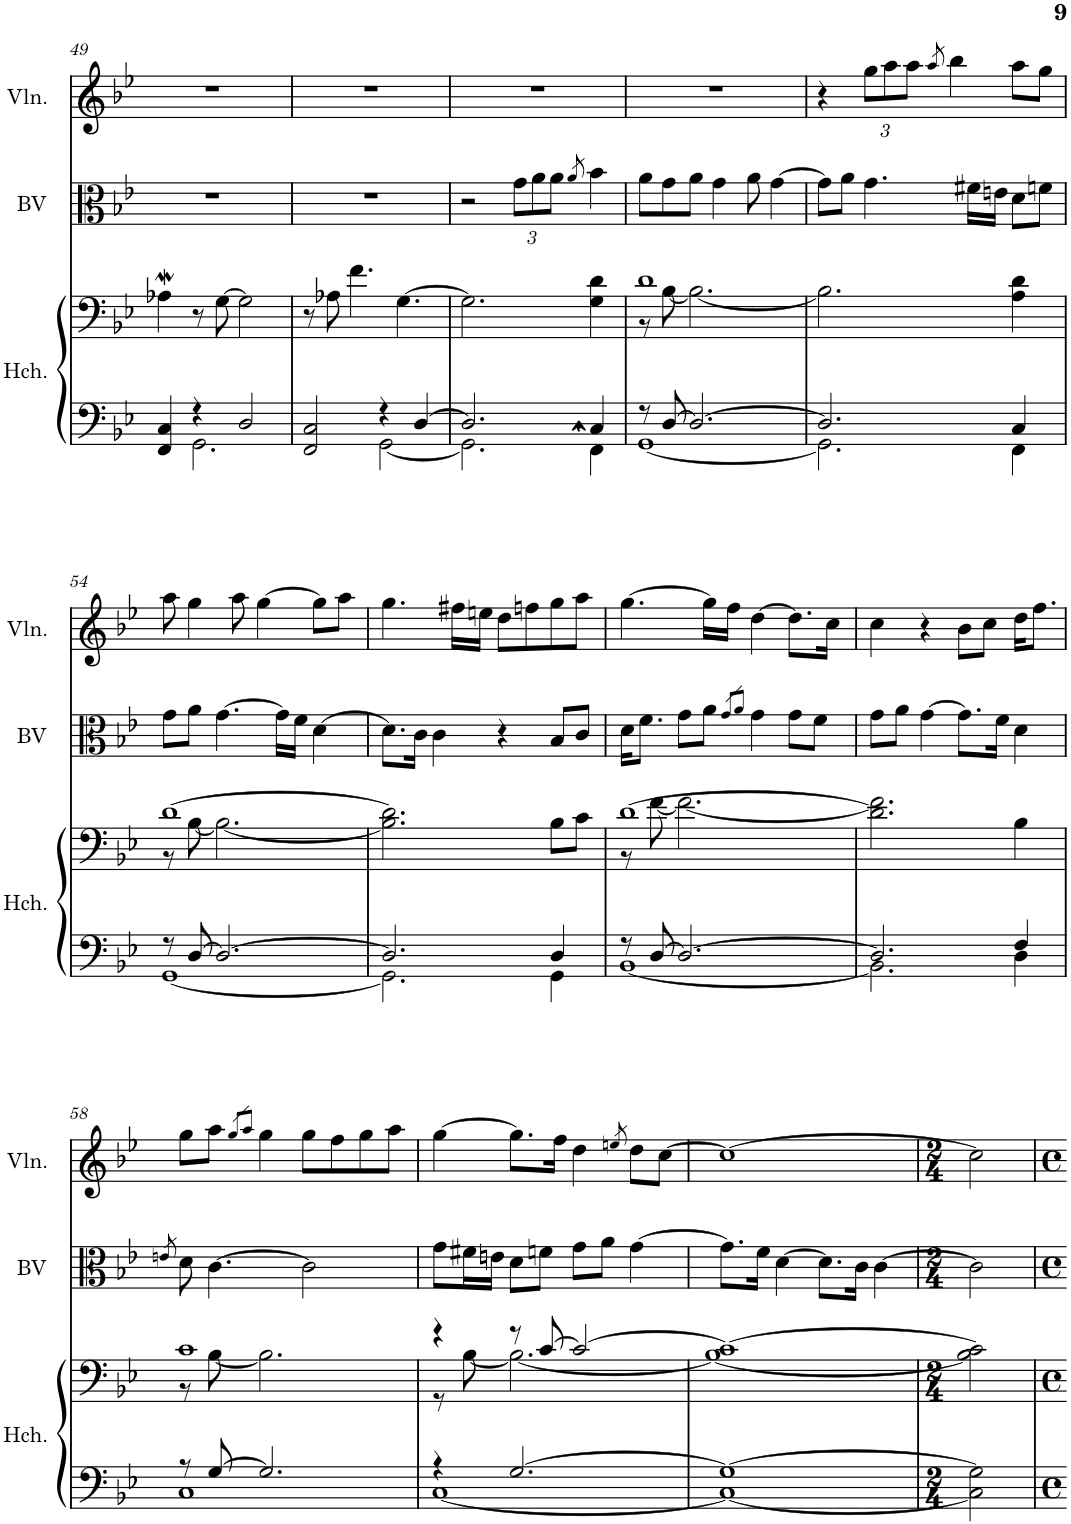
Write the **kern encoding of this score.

**kern	**kern	**kern	**kern
*part3	*part3	*part2	*part1
*staff4	*staff3	*staff2	*staff1
*I"Harpsichord	*	*I"Bass Viol	*I"Violin
*I'Hch.	*	*I'BV	*I'Vln.
!!LO:PB:g=z
*clefF4	*clefF4	*clefC3	*clefG2
*k[b-e-]	*k[b-e-]	*k[b-e-]	*k[b-e-]
*M4/4	*M4/4	*M4/4	*M4/4
*met(c)	*met(c)	*met(c)	*met(c)
=49	=49	=49	=49
*^	*	*	*
4ryy	4FF/ 4C/	4A-Xw\	1r	1r
2.GG\	4r	8r	.	.
.	.	[8G\	.	.
.	2D/	2G\]	.	.
=50	=50	=50	=50	=50
2ryy	2FF/ 2C/	8r	1r	1r
.	.	8A-X\	.	.
.	.	4.f\	.	.
[2GG\	4r	.	.	.
.	.	[4.G\	.	.
.	[4D/	.	.	.
=51	=51	=51	=51	=51
2.GG\]	2.D/]	2.G\]	2r	1r
*	*	*	*Xbrackettup	*
.	.	.	12g\L	.
.	.	.	12a\	.
.	.	.	12a\J	.
.	.	.	8qa/	.
4FF\	4C/	4G\ 4d\	4b-\	.
=52	=52	=52	=52	=52
*	*	*^	*	*
[1GG	8r	1d	8r	8a\L	1r
.	[8D/	.	[8B-\	8g\	.
.	2.D/_	.	2.B-\_	8a\J	.
.	.	.	.	4g\	.
.	.	.	.	8a\	.
.	.	.	.	[4g\	.
*	*	*v	*v	*	*
=53	=53	=53	=53	=53
2.GG\]	2.D/]	2.B-\]	8g\L]	4r
.	.	.	8a\J	.
*	*	*	*	*Xbrackettup
.	.	.	4.g\	12gg\L
.	.	.	.	12aa\
.	.	.	.	12aa\J
.	.	.	.	8qaa/
.	.	.	.	4bb-\
.	.	.	16f#X\LL	.
.	.	.	16en\JJ	.
4FF\	4C/	4A\ 4d\	8d\L	8aa\L
.	.	.	8fn\J	8gg\J
!!LO:LB:g=z
=54	=54	=54	=54	=54
*	*	*^	*	*
[1GG	8r	[1d	8r	8g\L	8aa\
.	[8D/	.	[8B-\	8a\J	4gg\
.	2.D/_	.	2.B-\_	[4.g\	.
.	.	.	.	.	8aa\
.	.	.	.	.	[4gg\
.	.	.	.	16g\LL]	.
.	.	.	.	16f\JJ	.
.	.	.	.	[4d\	8gg\L]
.	.	.	.	.	8aa\J
*	*	*v	*v	*	*
=55	=55	=55	=55	=55
2.GG\]	2.D/]	2.B-\] 2.d\]	8.d\L]	4.gg\
.	.	.	16c\Jk	.
.	.	.	4c\	.
.	.	.	.	16ff#X\LL
.	.	.	.	16een\JJ
.	.	.	4r	8dd\L
.	.	.	.	8ffn\
4GG\	4D/	8B-\L	8B-/L	8gg\
.	.	8c\J	8c/J	8aa\J
=56	=56	=56	=56	=56
*	*	*^	*	*
[1BB-	8r	[1d	8r	16d\KL	[4.gg\
.	.	.	.	8.f\J	.
.	[8D/	.	[8f\	.	.
.	2.D/_	.	2.f\_	8g\L	.
.	.	.	.	8a\J	16gg\LL]
.	.	.	.	.	16ff\JJ
.	.	.	.	8qg/L	.
.	.	.	.	8qa/J	.
.	.	.	.	4g\	[4dd\
.	.	.	.	8g\L	8.dd\L]
.	.	.	.	8f\J	.
.	.	.	.	.	16cc\Jk
*	*	*v	*v	*	*
=57	=57	=57	=57	=57
2.BB-\]	2.D/]	2.d\] 2.f\]	8g\L	4cc\
.	.	.	8a\J	.
.	.	.	[4g\	4r
.	.	.	8.g\L]	8b-\L
.	.	.	.	8cc\J
.	.	.	16f\Jk	.
4D\	4F/	4B-\	4d\	16dd\KL
.	.	.	.	8.ff\J
!!LO:LB:g=z
=58	=58	=58	=58	=58
.	.	.	8qen/	.
*	*	*^	*	*
1C	8r	1c	8r	8d\	8gg\L
.	[8G/	.	[8B-\	[4.c\	8aa\J
.	.	.	.	.	8qgg/L
.	.	.	.	.	8qaa/J
.	2.G/]	.	2.B-\]	.	4gg\
.	.	.	.	2c\]	8gg\L
.	.	.	.	.	8ff\
.	.	.	.	.	8gg\
.	.	.	.	.	8aa\J
=59	=59	=59	=59	=59	=59
[1C	4r	4r	8r	8g\L	[4gg\
.	.	.	[8B-\	16f#X\L	.
.	.	.	.	16en\JJ	.
.	[2.G/	8r	2.B-\_	8d\L	8.gg\L]
.	.	[8c/	.	8fn\J	.
.	.	.	.	.	16ff\Jk
.	.	2c/_	.	8g\L	4dd\
.	.	.	.	8a\J	.
.	.	.	.	.	8qeen/
.	.	.	.	[4g\	8dd\L
.	.	.	.	.	[8cc\J
*	*	*v	*v	*	*
=60	=60	=60	=60	=60
1C_	1G_	1B-_ 1c_	8.g\L]	1cc_
.	.	.	16f\Jk	.
.	.	.	[4d\	.
.	.	.	8.d\L]	.
.	.	.	16c\Jk	.
.	.	.	[4c\	.
*v	*v	*	*	*
=61	=61	=61	=61
*M2/4	*M2/4	*M2/4	*M2/4
2C\] 2G\]	2B-\] 2c\]	2c\]	2cc\]
=	=	=	=
*-	*-	*-	*-
